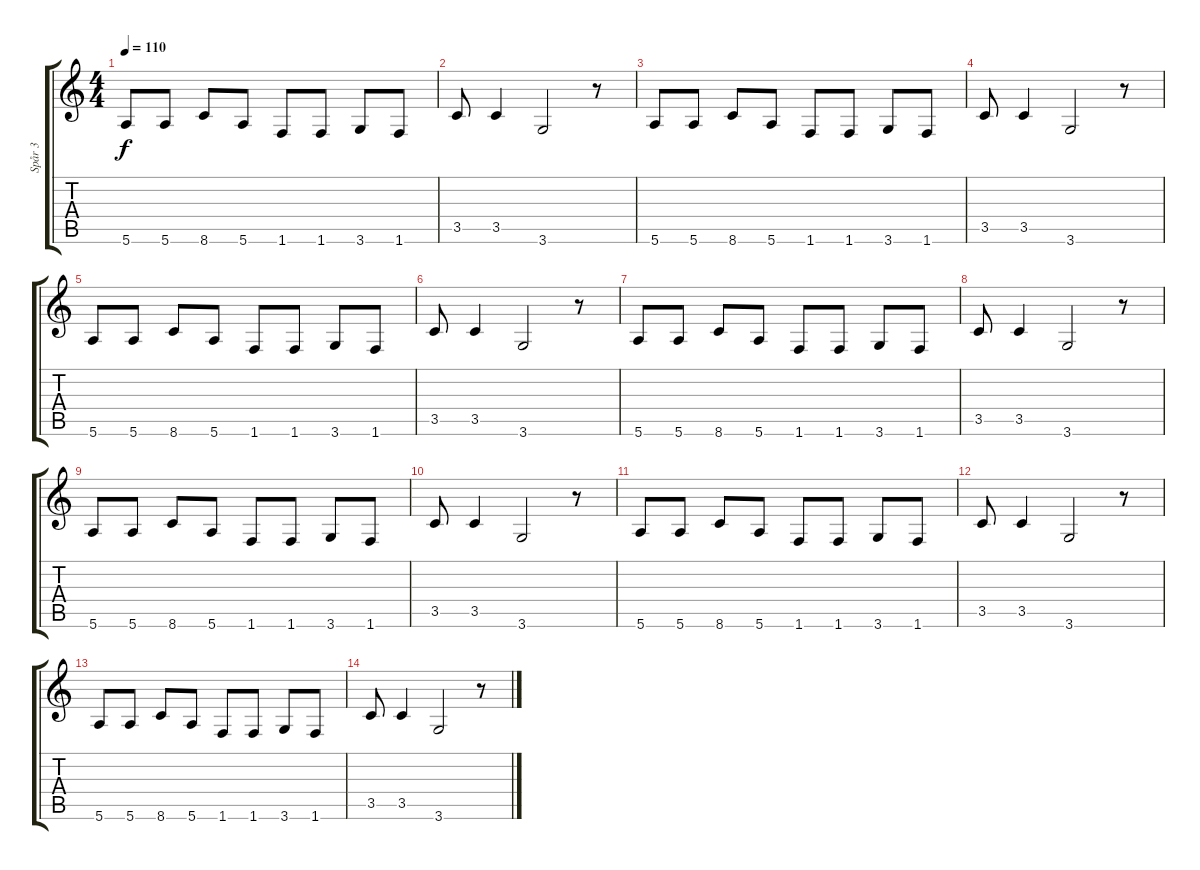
\track ("Spår 3" "Spår 3") {instrument electricbasspick}
\staff {score tabs}
\tuning (E4 B3 G3 D3 A2 E2) {hide}
\ts (4 4)
\tempo 110
\clef g2
\ks c
5.6.8{dy f} 5.6.8 8.6.8 5.6.8 1.6.8 1.6.8 3.6.8 1.6.8 |
3.5.8 3.5.4 3.6.2 r.8 |
5.6.8 5.6.8 8.6.8 5.6.8 1.6.8 1.6.8 3.6.8 1.6.8 |
3.5.8 3.5.4 3.6.2 r.8 |
5.6.8 5.6.8 8.6.8 5.6.8 1.6.8 1.6.8 3.6.8 1.6.8 |
3.5.8 3.5.4 3.6.2 r.8 |
5.6.8 5.6.8 8.6.8 5.6.8 1.6.8 1.6.8 3.6.8 1.6.8 |
3.5.8 3.5.4 3.6.2 r.8 |
5.6.8 5.6.8 8.6.8 5.6.8 1.6.8 1.6.8 3.6.8 1.6.8 |
3.5.8 3.5.4 3.6.2 r.8 |
5.6.8 5.6.8 8.6.8 5.6.8 1.6.8 1.6.8 3.6.8 1.6.8 |
3.5.8 3.5.4 3.6.2 r.8 |
5.6.8 5.6.8 8.6.8 5.6.8 1.6.8 1.6.8 3.6.8 1.6.8 |
3.5.8 3.5.4 3.6.2 r.8
